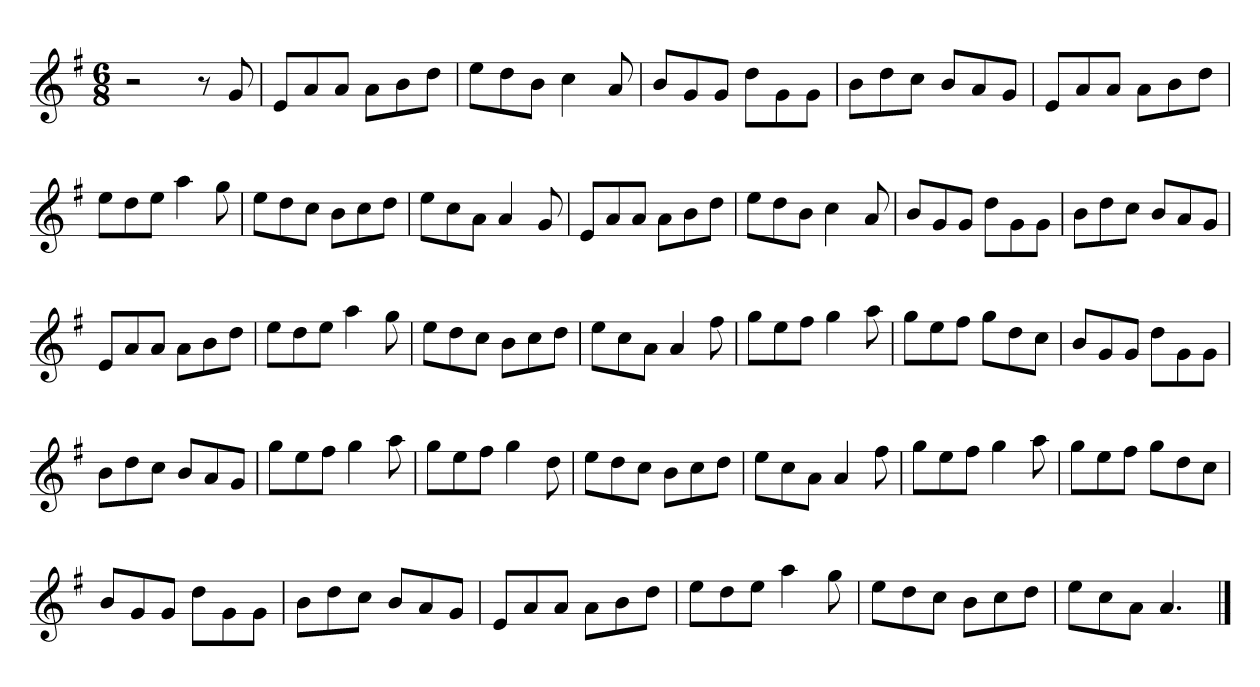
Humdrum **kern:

**kern
*part1
*staff1
*clefG2
*k[f#]
*M6/8
=
2r
8r
8g/
=
8e/L
8a/
8a/J
8a\L
8b\
8dd\J
=
8ee\L
8dd\
8b\J
4cc\
8a/
=
8b/L
8g/
8g/J
8dd\L
8g\
8g\J
=
8b\L
8dd\
8cc\J
8b/L
8a/
8g/J
=
8e/L
8a/
8a/J
8a\L
8b\
8dd\J
=
8ee\L
8dd\
8ee\J
4aa\
8gg\
=
8ee\L
8dd\
8cc\J
8b\L
8cc\
8dd\J
=
8ee\L
8cc\
8a\J
4a/
8g/
=
8e/L
8a/
8a/J
8a\L
8b\
8dd\J
=
8ee\L
8dd\
8b\J
4cc\
8a/
=
8b/L
8g/
8g/J
8dd\L
8g\
8g\J
=
8b\L
8dd\
8cc\J
8b/L
8a/
8g/J
=
8e/L
8a/
8a/J
8a\L
8b\
8dd\J
=
8ee\L
8dd\
8ee\J
4aa\
8gg\
=
8ee\L
8dd\
8cc\J
8b\L
8cc\
8dd\J
=
8ee\L
8cc\
8a\J
4a/
8ff#\
=
8gg\L
8ee\
8ff#\J
4gg\
8aa\
=
8gg\L
8ee\
8ff#\J
8gg\L
8dd\
8cc\J
=
8b/L
8g/
8g/J
8dd\L
8g\
8g\J
=
8b\L
8dd\
8cc\J
8b/L
8a/
8g/J
=
8gg\L
8ee\
8ff#\J
4gg\
8aa\
=
8gg\L
8ee\
8ff#\J
4gg\
8dd\
=
8ee\L
8dd\
8cc\J
8b\L
8cc\
8dd\J
=
8ee\L
8cc\
8a\J
4a/
8ff#\
=
8gg\L
8ee\
8ff#\J
4gg\
8aa\
=
8gg\L
8ee\
8ff#\J
8gg\L
8dd\
8cc\J
=
8b/L
8g/
8g/J
8dd\L
8g\
8g\J
=
8b\L
8dd\
8cc\J
8b/L
8a/
8g/J
=
8e/L
8a/
8a/J
8a\L
8b\
8dd\J
=
8ee\L
8dd\
8ee\J
4aa\
8gg\
=
8ee\L
8dd\
8cc\J
8b\L
8cc\
8dd\J
=
8ee\L
8cc\
8a\J
4.a/
==
*-
